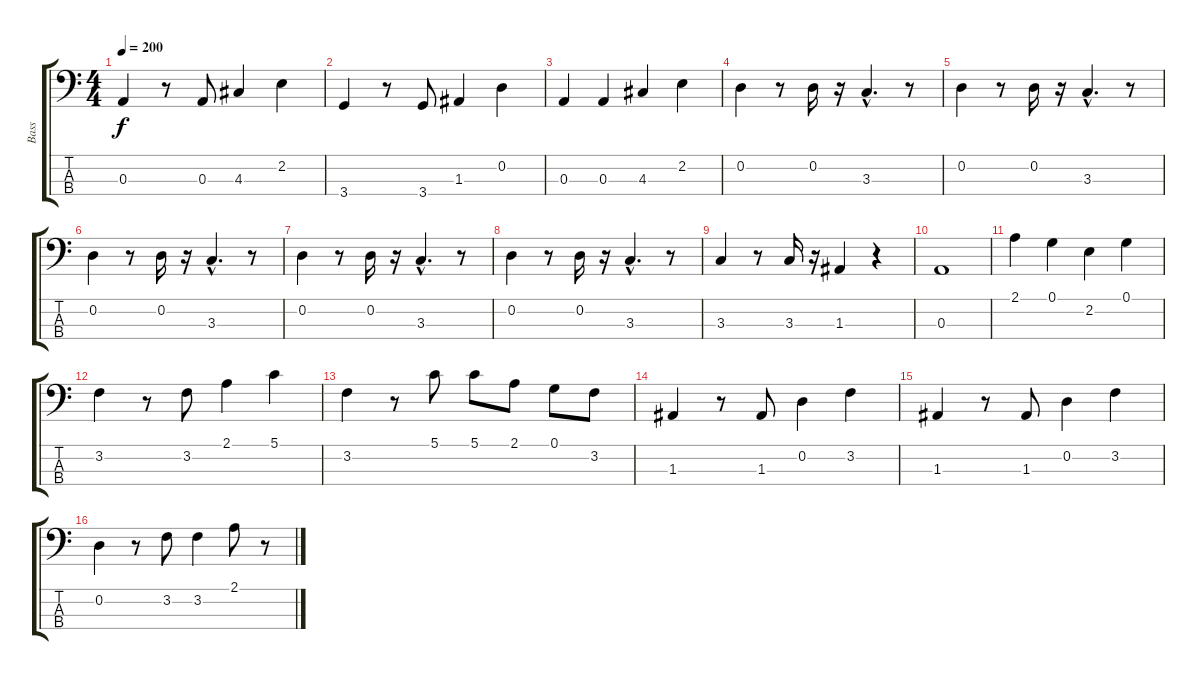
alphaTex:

\track ("Bass" "Bass") {instrument fretlessbass}
\staff {score tabs}
\tuning (G2 D2 A1 E1) {hide}
\ts (4 4)
\tempo 200
\clef f4
\ks c
0.3.4{dy f} r.8 0.3.8 4.3.4 2.2.4 |
3.4.4 r.8 3.4.8 1.3.4 0.2.4 |
0.3.4 0.3.4 4.3.4 2.2.4 |
0.2.4 r.8 0.2.16 r.16 3.3{hac}.4{d} r.8 |
0.2.4 r.8 0.2.16 r.16 3.3{hac}.4{d} r.8 |
0.2.4 r.8 0.2.16 r.16 3.3{hac}.4{d} r.8 |
0.2.4 r.8 0.2.16 r.16 3.3{hac}.4{d} r.8 |
0.2.4 r.8 0.2.16 r.16 3.3{hac}.4{d} r.8 |
3.3.4 r.8 3.3.16 r.16 1.3.4 r.4 |
0.3.1 |
2.1.4 0.1.4 2.2.4 0.1.4 |
3.2.4 r.8 3.2.8 2.1.4 5.1.4 |
3.2.4 r.8 5.1.8 5.1.8 2.1.8 0.1.8 3.2.8 |
1.3.4 r.8 1.3.8 0.2.4 3.2.4 |
1.3.4 r.8 1.3.8 0.2.4 3.2.4 |
0.2.4 r.8 3.2.8 3.2.4 2.1.8 r.8
